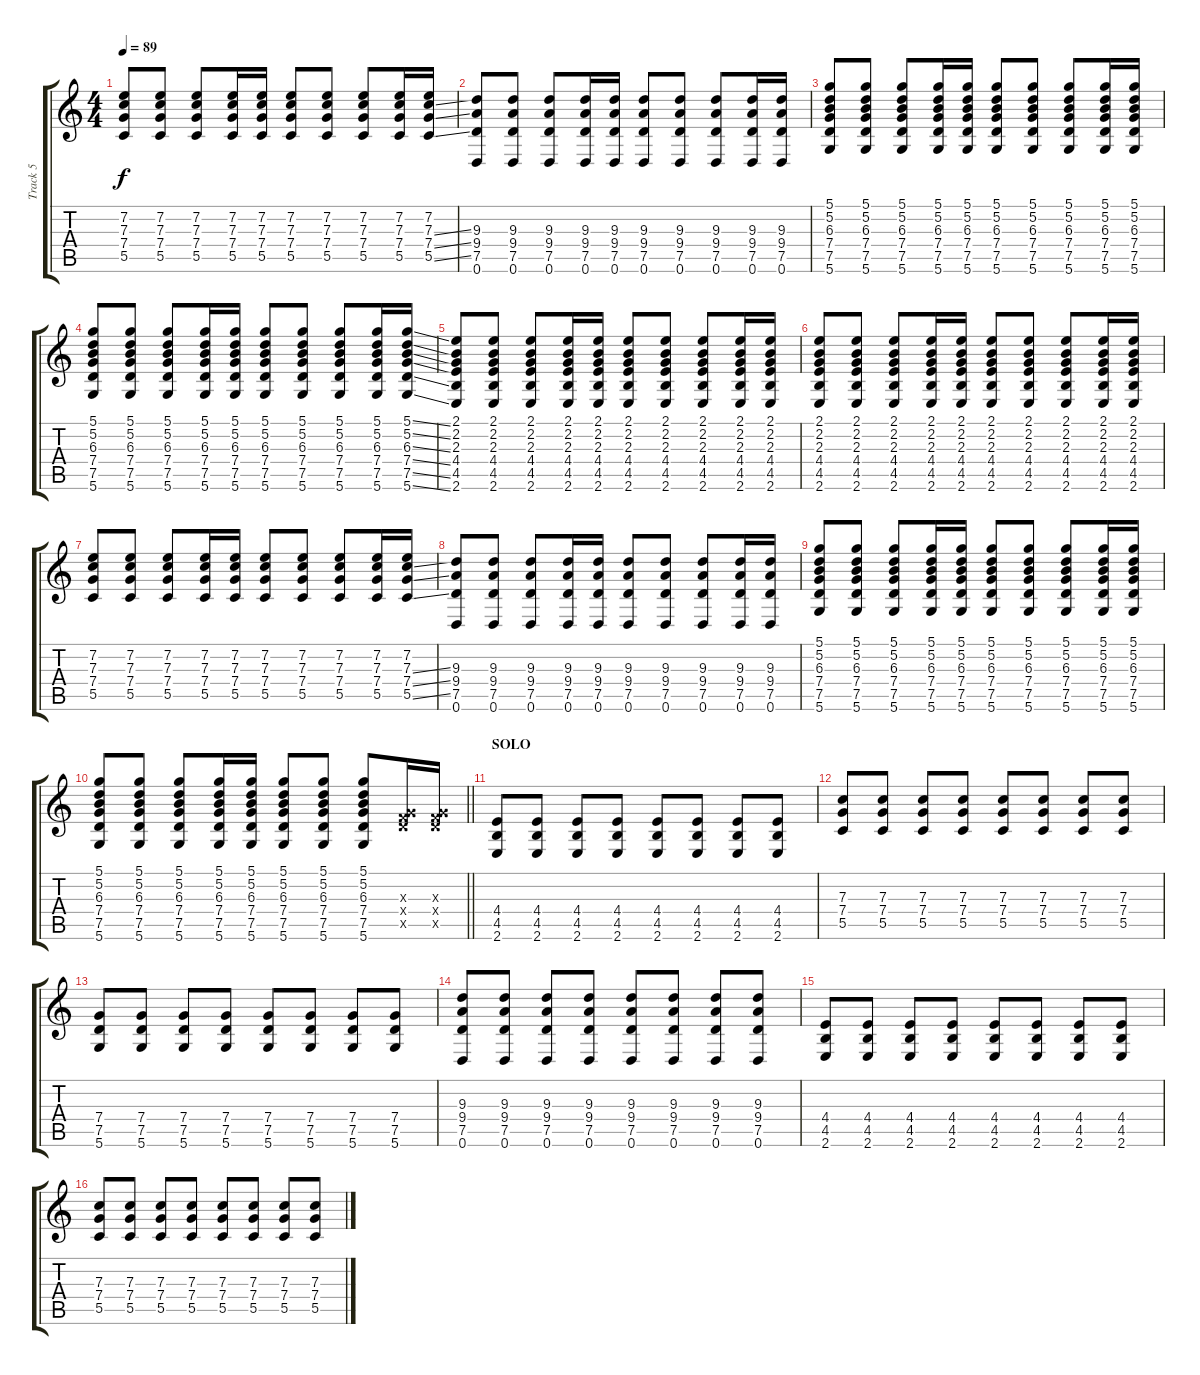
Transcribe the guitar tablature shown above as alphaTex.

\track ("Track 5" "Track 5") {instrument electricguitarclean}
\staff {score tabs}
\tuning (D4 A3 F3 C3 G2 D2) {hide}
\ts (4 4)
\tempo 89
\clef g2
\ks c
(7.2 7.3 7.4 5.5).8{dy f} (7.2 7.3 7.4 5.5).8 (7.2 7.3 7.4 5.5).8 (7.2 7.3 7.4 5.5).16 (7.2 7.3 7.4 5.5).16 (7.2 7.3 7.4 5.5).8 (7.2 7.3 7.4 5.5).8 (7.2 7.3 7.4 5.5).8 (7.2 7.3 7.4 5.5).16 (7.2 7.3{ss} 7.4{ss} 5.5{ss}).16 |
(9.3 9.4 7.5 0.6).8 (9.3 9.4 7.5 0.6).8 (9.3 9.4 7.5 0.6).8 (9.3 9.4 7.5 0.6).16 (9.3 9.4 7.5 0.6).16 (9.3 9.4 7.5 0.6).8 (9.3 9.4 7.5 0.6).8 (9.3 9.4 7.5 0.6).8 (9.3 9.4 7.5 0.6).16 (9.3 9.4 7.5 0.6).16 |
(5.1 5.2 6.3 7.4 7.5 5.6).8 (5.1 5.2 6.3 7.4 7.5 5.6).8 (5.1 5.2 6.3 7.4 7.5 5.6).8 (5.1 5.2 6.3 7.4 7.5 5.6).16 (5.1 5.2 6.3 7.4 7.5 5.6).16 (5.1 5.2 6.3 7.4 7.5 5.6).8 (5.1 5.2 6.3 7.4 7.5 5.6).8 (5.1 5.2 6.3 7.4 7.5 5.6).8 (5.1 5.2 6.3 7.4 7.5 5.6).16 (5.1 5.2 6.3 7.4 7.5 5.6).16 |
(5.1 5.2 6.3 7.4 7.5 5.6).8 (5.1 5.2 6.3 7.4 7.5 5.6).8 (5.1 5.2 6.3 7.4 7.5 5.6).8 (5.1 5.2 6.3 7.4 7.5 5.6).16 (5.1 5.2 6.3 7.4 7.5 5.6).16 (5.1 5.2 6.3 7.4 7.5 5.6).8 (5.1 5.2 6.3 7.4 7.5 5.6).8 (5.1 5.2 6.3 7.4 7.5 5.6).8 (5.1 5.2 6.3 7.4 7.5 5.6).16 (5.1{ss} 5.2{ss} 6.3{ss} 7.4{ss} 7.5{ss} 5.6{ss}).16 |
(2.1 2.2 2.3 4.4 4.5 2.6).8 (2.1 2.2 2.3 4.4 4.5 2.6).8 (2.1 2.2 2.3 4.4 4.5 2.6).8 (2.1 2.2 2.3 4.4 4.5 2.6).16 (2.1 2.2 2.3 4.4 4.5 2.6).16 (2.1 2.2 2.3 4.4 4.5 2.6).8 (2.1 2.2 2.3 4.4 4.5 2.6).8 (2.1 2.2 2.3 4.4 4.5 2.6).8 (2.1 2.2 2.3 4.4 4.5 2.6).16 (2.1 2.2 2.3 4.4 4.5 2.6).16 |
(2.1 2.2 2.3 4.4 4.5 2.6).8 (2.1 2.2 2.3 4.4 4.5 2.6).8 (2.1 2.2 2.3 4.4 4.5 2.6).8 (2.1 2.2 2.3 4.4 4.5 2.6).16 (2.1 2.2 2.3 4.4 4.5 2.6).16 (2.1 2.2 2.3 4.4 4.5 2.6).8 (2.1 2.2 2.3 4.4 4.5 2.6).8 (2.1 2.2 2.3 4.4 4.5 2.6).8 (2.1 2.2 2.3 4.4 4.5 2.6).16 (2.1 2.2 2.3 4.4 4.5 2.6).16 |
(7.2 7.3 7.4 5.5).8 (7.2 7.3 7.4 5.5).8 (7.2 7.3 7.4 5.5).8 (7.2 7.3 7.4 5.5).16 (7.2 7.3 7.4 5.5).16 (7.2 7.3 7.4 5.5).8 (7.2 7.3 7.4 5.5).8 (7.2 7.3 7.4 5.5).8 (7.2 7.3 7.4 5.5).16 (7.2 7.3{ss} 7.4{ss} 5.5{ss}).16 |
(9.3 9.4 7.5 0.6).8 (9.3 9.4 7.5 0.6).8 (9.3 9.4 7.5 0.6).8 (9.3 9.4 7.5 0.6).16 (9.3 9.4 7.5 0.6).16 (9.3 9.4 7.5 0.6).8 (9.3 9.4 7.5 0.6).8 (9.3 9.4 7.5 0.6).8 (9.3 9.4 7.5 0.6).16 (9.3 9.4 7.5 0.6).16 |
(5.1 5.2 6.3 7.4 7.5 5.6).8 (5.1 5.2 6.3 7.4 7.5 5.6).8 (5.1 5.2 6.3 7.4 7.5 5.6).8 (5.1 5.2 6.3 7.4 7.5 5.6).16 (5.1 5.2 6.3 7.4 7.5 5.6).16 (5.1 5.2 6.3 7.4 7.5 5.6).8 (5.1 5.2 6.3 7.4 7.5 5.6).8 (5.1 5.2 6.3 7.4 7.5 5.6).8 (5.1 5.2 6.3 7.4 7.5 5.6).16 (5.1 5.2 6.3 7.4 7.5 5.6).16 |
\barLineRight lightlight
(5.1 5.2 6.3 7.4 7.5 5.6).8 (5.1 5.2 6.3 7.4 7.5 5.6).8 (5.1 5.2 6.3 7.4 7.5 5.6).8 (5.1 5.2 6.3 7.4 7.5 5.6).16 (5.1 5.2 6.3 7.4 7.5 5.6).16 (5.1 5.2 6.3 7.4 7.5 5.6).8 (5.1 5.2 6.3 7.4 7.5 5.6).8 (5.1 5.2 6.3 7.4 7.5 5.6).8 (0.3{x} 7.4{x} 7.5{x}).16 (0.3{x} 7.4{x} 7.5{x}).16 |
\section ("" "SOLO")
(4.4 4.5 2.6).8 (4.4 4.5 2.6).8 (4.4 4.5 2.6).8 (4.4 4.5 2.6).8 (4.4 4.5 2.6).8 (4.4 4.5 2.6).8 (4.4 4.5 2.6).8 (4.4 4.5 2.6).8 |
(7.3 7.4 5.5).8 (7.3 7.4 5.5).8 (7.3 7.4 5.5).8 (7.3 7.4 5.5).8 (7.3 7.4 5.5).8 (7.3 7.4 5.5).8 (7.3 7.4 5.5).8 (7.3 7.4 5.5).8 |
(7.4 7.5 5.6).8 (7.4 7.5 5.6).8 (7.4 7.5 5.6).8 (7.4 7.5 5.6).8 (7.4 7.5 5.6).8 (7.4 7.5 5.6).8 (7.4 7.5 5.6).8 (7.4 7.5 5.6).8 |
(9.3 9.4 7.5 0.6).8 (9.3 9.4 7.5 0.6).8 (9.3 9.4 7.5 0.6).8 (9.3 9.4 7.5 0.6).8 (9.3 9.4 7.5 0.6).8 (9.3 9.4 7.5 0.6).8 (9.3 9.4 7.5 0.6).8 (9.3 9.4 7.5 0.6).8 |
(4.4 4.5 2.6).8 (4.4 4.5 2.6).8 (4.4 4.5 2.6).8 (4.4 4.5 2.6).8 (4.4 4.5 2.6).8 (4.4 4.5 2.6).8 (4.4 4.5 2.6).8 (4.4 4.5 2.6).8 |
(7.3 7.4 5.5).8 (7.3 7.4 5.5).8 (7.3 7.4 5.5).8 (7.3 7.4 5.5).8 (7.3 7.4 5.5).8 (7.3 7.4 5.5).8 (7.3 7.4 5.5).8 (7.3 7.4 5.5).8
